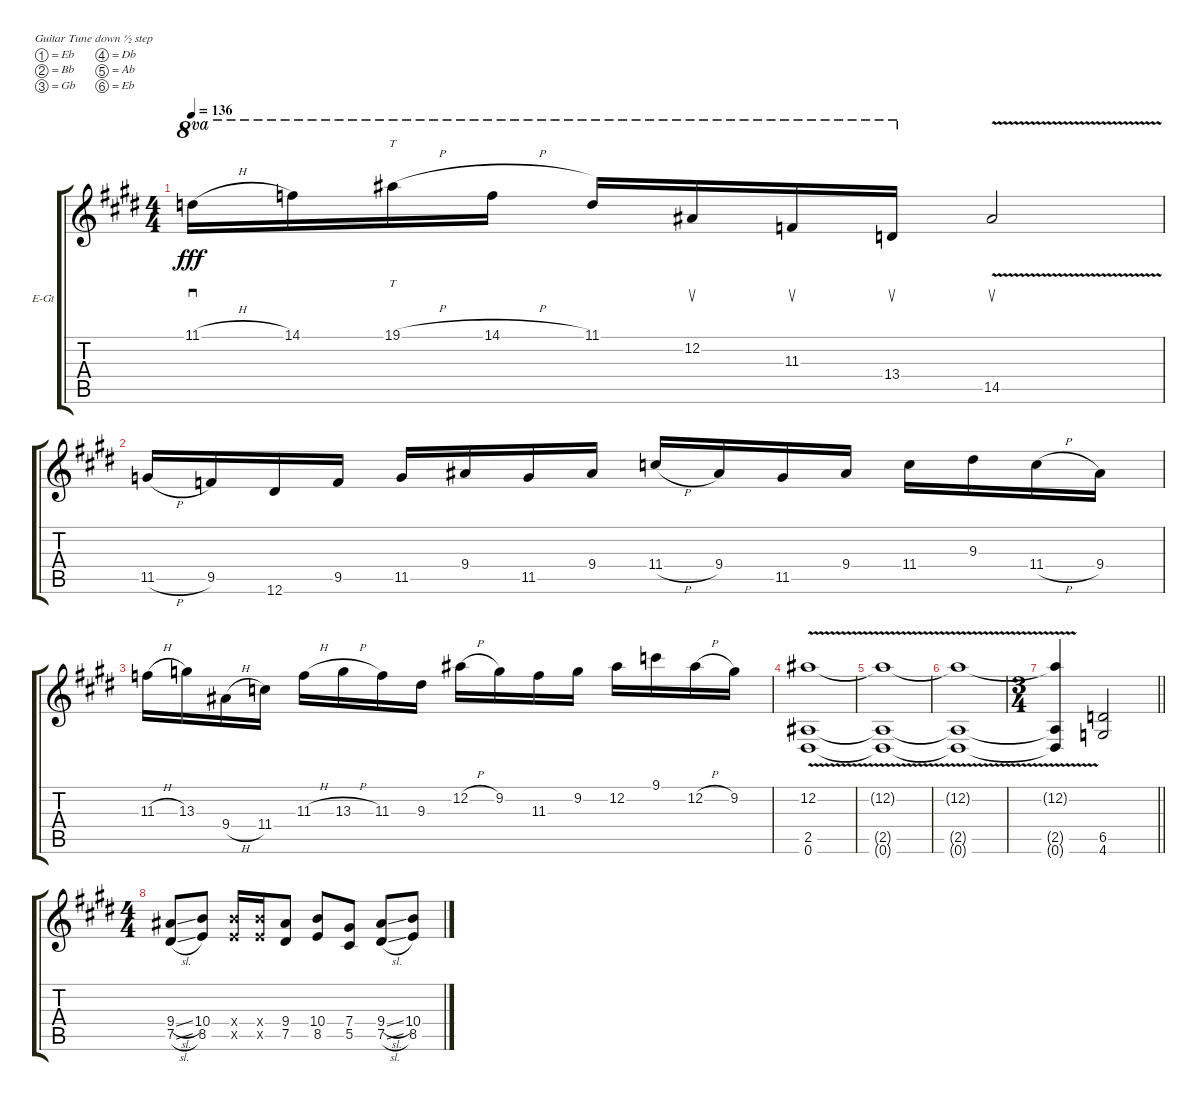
\bracketExtendMode groupsimilarinstruments
\firstSystemTrackNameOrientation horizontal
\otherSystemsTrackNameOrientation horizontal
\track ("Luke Hoskin" "E-Gt") {instrument distortionguitar}
\staff {score tabs}
\tuning (Eb4 Bb3 Gb3 Db3 Ab2 Eb2)
\ts (4 4)
\tempo 136
\clef g2
\ks e
11.1{h}.16{sd ot 8va dy fff} 14.1.16{ot 8va} 19.1{h}.16{tt ot 8va} 14.1{h}.16{ot 8va} 11.1.16{ot 8va} 12.2.16{su ot 8va} 11.3.16{su ot 8va} 13.4.16{su ot 8va} 14.5{v}.2{su} |
11.5{h}.16 9.5.16 12.6.16 9.5.16 11.5.16 9.4.16 11.5.16 9.4.16 11.4{h}.16 9.4.16 11.5.16 9.4.16 11.4.16 9.3.16 11.4{h}.16 9.4.16 |
11.3{h}.16 13.3.16 9.4{h}.16 11.4.16 11.3{h}.16 13.3{h}.16 11.3.16 9.3.16 12.2{h}.16 9.2.16 11.3.16 9.2.16 12.2.16 9.1.16 12.2{h}.16 9.2.16 |
(12.2{v} 2.5{v} 0.6{v}).1 |
(12.2{v t} 2.5{v t} 0.6{v t}).1 |
(12.2{v t} 2.5{v t} 0.6{v t}).1 |
\ts (3 4)
\beaming (8 2 2 2)
\barLineRight lightlight
(12.2{v t} 2.5{v t} 0.6{v t}).4 (6.5 4.6).2 |
\ts (4 4)
\beaming (8 2 2 2 2)
(9.4{sl} 7.5{sl}).8 (10.4 8.5).8 (10.4{x} 8.5{x}).16 (10.4{x} 8.5{x}).16 (9.4 7.5).8 (10.4 8.5).8 (7.4 5.5).8 (9.4{sl} 7.5{sl}).8 (10.4 8.5).8
